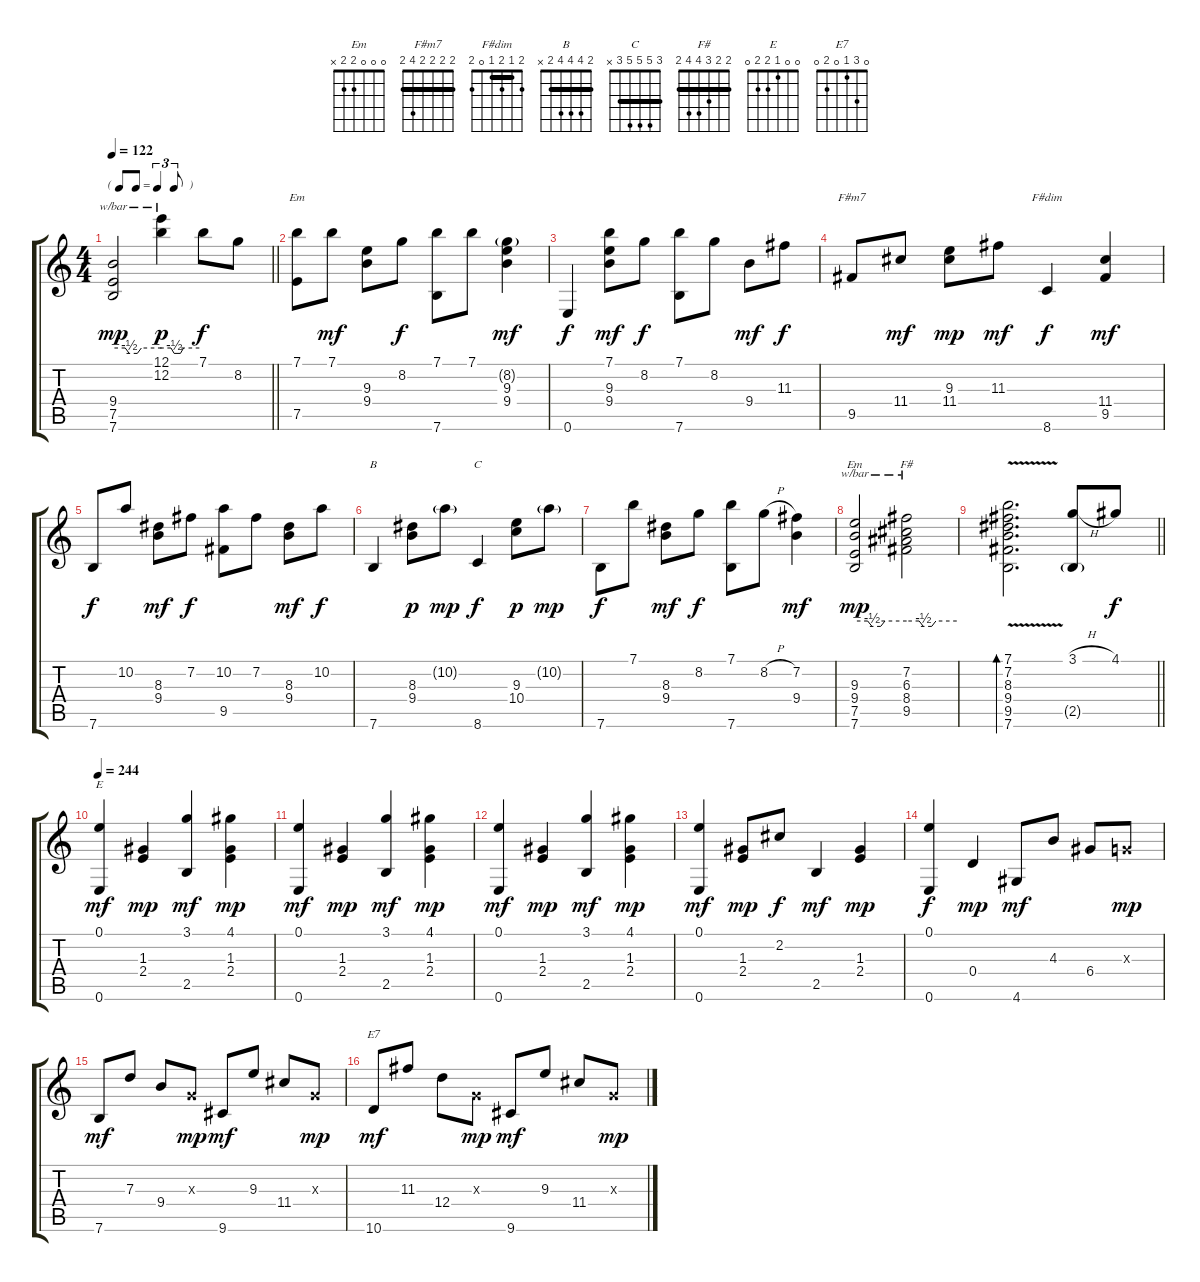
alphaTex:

\track "" {instrument electricguitarjazz}
\staff {score tabs}
\tuning (E4 B3 G3 D3 A2 E2) {hide}
\chord ("Em" 0 0 0 2 2 0)
\chord ("F#m7" 2 2 2 2 4 2) {barre 2}
\chord ("F#dim" 2 1 2 1 0 2) {barre 1}
\chord ("B" 2 4 4 4 2 x) {barre 2}
\chord ("C" 3 5 5 5 3 x) {barre 3}
\chord ("Em" 0 0 0 2 2 x)
\chord ("F#" 2 2 3 4 4 2) {barre 2}
\chord ("E" 0 0 1 2 2 0)
\chord ("E7" 0 3 1 0 2 0)
\ts (4 4)
\tf triplet8th
\tempo 122
\clef g2
\barLineRight lightlight
\ks c
(9.4 7.5 7.6).2{tbe (custom default 0 0 15 0 20 -2 30 -2 35 0 60 0) dy mp} (12.1 12.2).4{tbe (custom default 0 0 15 0 20 -2 30 -2 35 0 60 0) dy p} 7.1.8{dy f} 8.2.8 |
(7.1 7.5).8{ch "Em"} 7.1.8{dy mf} (9.3 9.4).8 8.2.8{dy f} (7.1 7.6).8 7.1.8 (8.2{g} 9.3 9.4).4{dy mf} |
0.6.4{dy f} (7.1 9.3 9.4).8{dy mf} 8.2.8{dy f} (7.1 7.6).8 8.2.8 9.4.8{dy mf} 11.3.8{dy f} |
9.5.8{ch "F#m7"} 11.4.8{dy mf} (9.3 11.4).8{dy mp} 11.3.8{dy mf} 8.6.4{ch "F#dim" dy f} (11.4 9.5).4{dy mf} |
7.6.8{dy f} 10.2.8 (8.3 9.4).8{dy mf} 7.2.8{dy f} (10.2 9.5).8 7.2.8 (8.3 9.4).8{dy mf} 10.2.8{dy f} |
7.6.4{ch "B"} (8.3 9.4).8{dy p} 10.2{g}.8{dy mp} 8.6.4{ch "C" dy f} (9.3 10.4).8{dy p} 10.2{g}.8{dy mp} |
7.6.8{dy f} 7.1.8 (8.3 9.4).8{dy mf} 8.2.8{dy f} (7.1 7.6).8 8.2{h}.8 (7.2 9.4).4{dy mf} |
(9.3 9.4 7.5 7.6).2{tbe (custom default 0 0 15 0 20 -2 30 -2 35 0 60 0) ch "Em" dy mp} (7.2 6.3 8.4 9.5).2{tbe (custom default 0 0 15 0 20 -2 30 -2 35 0 60 0) ch "F#"} |
\barLineRight lightlight
(7.1{v} 7.2{v} 8.3{v} 9.4{v} 9.5{v} 7.6{v}).2{d bd 120} (3.1{h} 2.5{g}).8 4.1.8{dy f} |
\tempo 244
(0.1 0.6).4{ch "E" dy mf} (1.3 2.4).4{dy mp} (3.1 2.5).4{dy mf} (4.1 1.3 2.4).4{dy mp} |
(0.1 0.6).4{dy mf} (1.3 2.4).4{dy mp} (3.1 2.5).4{dy mf} (4.1 1.3 2.4).4{dy mp} |
(0.1 0.6).4{dy mf} (1.3 2.4).4{dy mp} (3.1 2.5).4{dy mf} (4.1 1.3 2.4).4{dy mp} |
(0.1 0.6).4{dy mf} (1.3 2.4).8{dy mp} 2.2.8{dy f} 2.5.4{dy mf} (1.3 2.4).4{dy mp} |
(0.1 0.6).4{dy f} 0.4.4{dy mp} 4.6.8{dy mf} 4.3.8 6.4.8 0.3{x}.8{dy mp} |
7.6.8{dy mf} 7.3.8 9.4.8 0.3{x}.8{dy mp} 9.6.8{dy mf} 9.3.8 11.4.8 0.3{x}.8{dy mp} |
10.6.8{ch "E7" dy mf} 11.3.8 12.4.8 0.3{x}.8{dy mp} 9.6.8{dy mf} 9.3.8 11.4.8 0.3{x}.8{dy mp}
